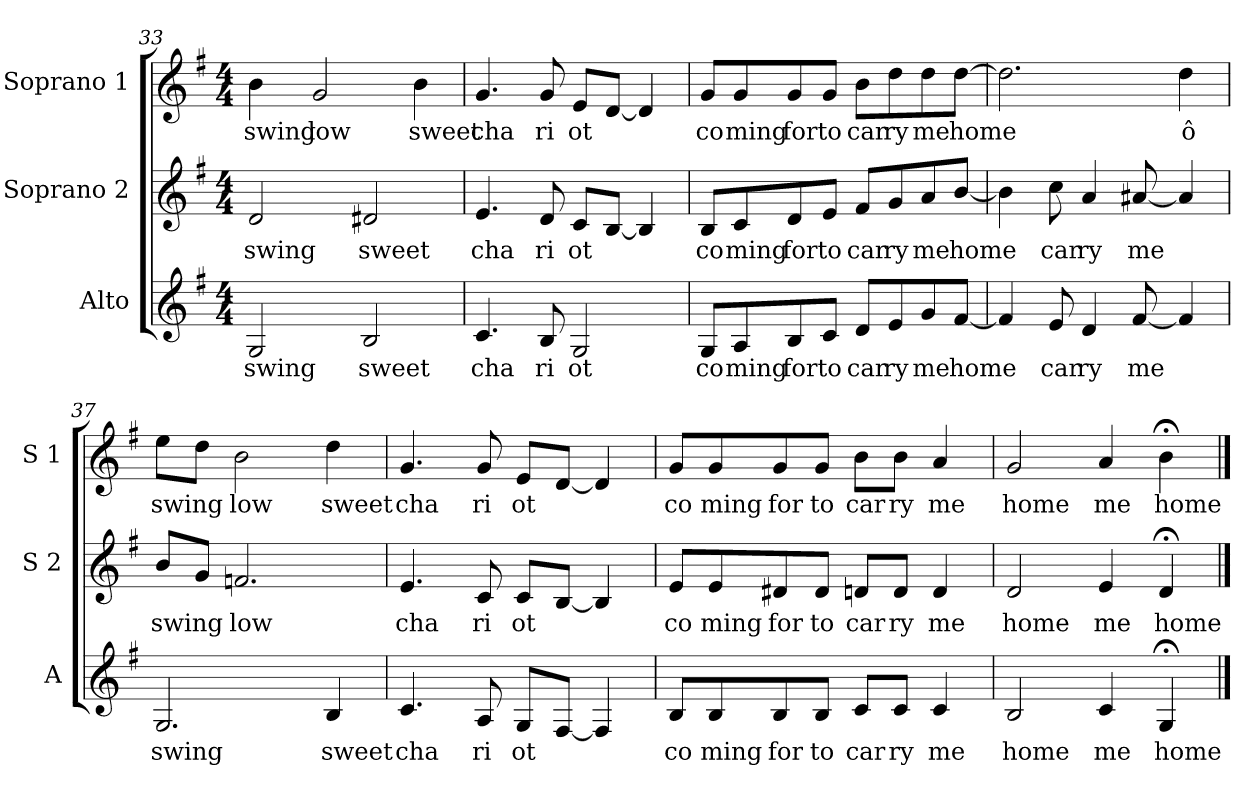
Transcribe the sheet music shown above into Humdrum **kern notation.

**kern	**text	**kern	**text	**kern	**text
*part3	*part3	*part2	*part2	*part1	*part1
*staff3	*staff3	*staff2	*staff2	*staff1	*staff1
*I"Alto	*	*I"Soprano 2	*	*I"Soprano 1	*
*I'A	*	*I'S 2	*	*I'S 1	*
*clefG2	*	*clefG2	*	*clefG2	*
*k[f#]	*	*k[f#]	*	*k[f#]	*
*G:	*	*G:	*	*G:	*
*M4/4	*	*M4/4	*	*M4/4	*
=33	=33	=33	=33	=33	=33
!	!LO:LY:b	!	!	!	!
!	!	!	!LO:LY:b	!	!
!	!	!	!	!	!LO:LY:b
2G/	swing	2d/	swing	4b\	swing
!	!	!	!	!	!LO:LY:b
.	.	.	.	2g/	low
!	!LO:LY:b	!	!	!	!
!	!	!	!LO:LY:b	!	!
2B/	sweet	2d#X/	sweet	.	.
!	!	!	!	!	!LO:LY:b
.	.	.	.	4b\	sweet
!!LO:PB:g=z
=34	=34	=34	=34	=34	=34
!	!LO:LY:b	!	!	!	!
!	!	!	!LO:LY:b	!	!
!	!	!	!	!	!LO:LY:b
4.c/	cha	4.e/	cha	4.g/	cha
!	!LO:LY:b	!	!	!	!
!	!	!	!LO:LY:b	!	!
!	!	!	!	!	!LO:LY:b
8B/	ri	8d/	ri	8g/	ri
!	!LO:LY:b	!	!	!	!
!	!	!	!LO:LY:b	!	!
!	!	!	!	!	!LO:LY:b
2G/	ot	8c/L	ot	8e/L	ot
.	.	[8B/J	.	[8d/J	.
.	.	4B/]	.	4d/]	.
=35	=35	=35	=35	=35	=35
!	!LO:LY:b	!	!	!	!
!	!	!	!LO:LY:b	!	!
!	!	!	!	!	!LO:LY:b
8G/L	co	8B/L	co	8g/L	co
!	!LO:LY:b	!	!	!	!
!	!	!	!LO:LY:b	!	!
!	!	!	!	!	!LO:LY:b
8A/	ming	8c/	ming	8g/	ming
!	!LO:LY:b	!	!	!	!
!	!	!	!LO:LY:b	!	!
!	!	!	!	!	!LO:LY:b
8B/	for	8d/	for	8g/	for
!	!LO:LY:b	!	!	!	!
!	!	!	!LO:LY:b	!	!
!	!	!	!	!	!LO:LY:b
8c/J	to	8e/J	to	8g/J	to
!	!LO:LY:b	!	!	!	!
!	!	!	!LO:LY:b	!	!
!	!	!	!	!	!LO:LY:b
8d/L	car	8f#/L	car	8b\L	car
!	!LO:LY:b	!	!	!	!
!	!	!	!LO:LY:b	!	!
!	!	!	!	!	!LO:LY:b
8e/	ry	8g/	ry	8dd\	ry
!	!LO:LY:b	!	!	!	!
!	!	!	!LO:LY:b	!	!
!	!	!	!	!	!LO:LY:b
8g/	me	8a/	me	8dd\	me
!	!LO:LY:b	!	!	!	!
!	!	!	!LO:LY:b	!	!
!	!	!	!	!	!LO:LY:b
[8f#/J	home	[8b/J	home	[8dd\J	home
=36	=36	=36	=36	=36	=36
4f#/]	.	4b\]	.	2.dd\]	.
!	!LO:LY:b	!	!	!	!
!	!	!	!LO:LY:b	!	!
8e/	car	8cc\	car	.	.
!	!LO:LY:b	!	!	!	!
!	!	!	!LO:LY:b	!	!
4d/	ry	4a/	ry	.	.
!	!LO:LY:b	!	!	!	!
!	!	!	!LO:LY:b	!	!
[8f#/	me	[8a#X/	me	.	.
!	!	!	!	!	!LO:LY:b
4f#/]	.	4a#/]	.	4dd\	ô
!!LO:LB:g=z
=37	=37	=37	=37	=37	=37
!	!LO:LY:b	!	!	!	!
!	!	!	!LO:LY:b	!	!
!	!	!	!	!	!LO:LY:b
2.G/	swing	8b/L	swing	8ee\L	swing
.	.	8g/J	.	8dd\J	.
!	!	!	!LO:LY:b	!	!
!	!	!	!	!	!LO:LY:b
.	.	2.fn/	low	2b\	low
!	!LO:LY:b	!	!	!	!
!	!	!	!	!	!LO:LY:b
4B/	sweet	.	.	4dd\	sweet
=38	=38	=38	=38	=38	=38
!	!LO:LY:b	!	!	!	!
!	!	!	!LO:LY:b	!	!
!	!	!	!	!	!LO:LY:b
4.c/	cha	4.e/	cha	4.g/	cha
!	!LO:LY:b	!	!	!	!
!	!	!	!LO:LY:b	!	!
!	!	!	!	!	!LO:LY:b
8A/	ri	8c/	ri	8g/	ri
!	!LO:LY:b	!	!	!	!
!	!	!	!LO:LY:b	!	!
!	!	!	!	!	!LO:LY:b
8G/L	ot	8c/L	ot	8e/L	ot
[8F#/J	.	[8B/J	.	[8d/J	.
4F#/]	.	4B/]	.	4d/]	.
=39	=39	=39	=39	=39	=39
!	!LO:LY:b	!	!	!	!
!	!	!	!LO:LY:b	!	!
!	!	!	!	!	!LO:LY:b
8B/L	co	8e/L	co	8g/L	co
!	!LO:LY:b	!	!	!	!
!	!	!	!LO:LY:b	!	!
!	!	!	!	!	!LO:LY:b
8B/	ming	8e/	ming	8g/	ming
!	!LO:LY:b	!	!	!	!
!	!	!	!LO:LY:b	!	!
!	!	!	!	!	!LO:LY:b
8B/	for	8d#X/	for	8g/	for
!	!LO:LY:b	!	!	!	!
!	!	!	!LO:LY:b	!	!
!	!	!	!	!	!LO:LY:b
8B/J	to	8d#/J	to	8g/J	to
!	!LO:LY:b	!	!	!	!
!	!	!	!LO:LY:b	!	!
!	!	!	!	!	!LO:LY:b
8c/L	car	8dn/L	car	8b\L	car
!	!LO:LY:b	!	!	!	!
!	!	!	!LO:LY:b	!	!
!	!	!	!	!	!LO:LY:b
8c/J	ry	8d/J	ry	8b\J	ry
!	!LO:LY:b	!	!	!	!
!	!	!	!LO:LY:b	!	!
!	!	!	!	!	!LO:LY:b
4c/	me	4d/	me	4a/	me
=40	=40	=40	=40	=40	=40
!	!LO:LY:b	!	!	!	!
!	!	!	!LO:LY:b	!	!
!	!	!	!	!	!LO:LY:b
2B/	home	2d/	home	2g/	home
!	!LO:LY:b	!	!	!	!
!	!	!	!LO:LY:b	!	!
!	!	!	!	!	!LO:LY:b
4c/	me	4e/	me	4a/	me
!	!LO:LY:b	!	!	!	!
!	!	!	!LO:LY:b	!	!
!	!	!	!	!	!LO:LY:b
4G;</	home	4d;</	home	4b;<\	home
==	==	==	==	==	==
*-	*-	*-	*-	*-	*-
